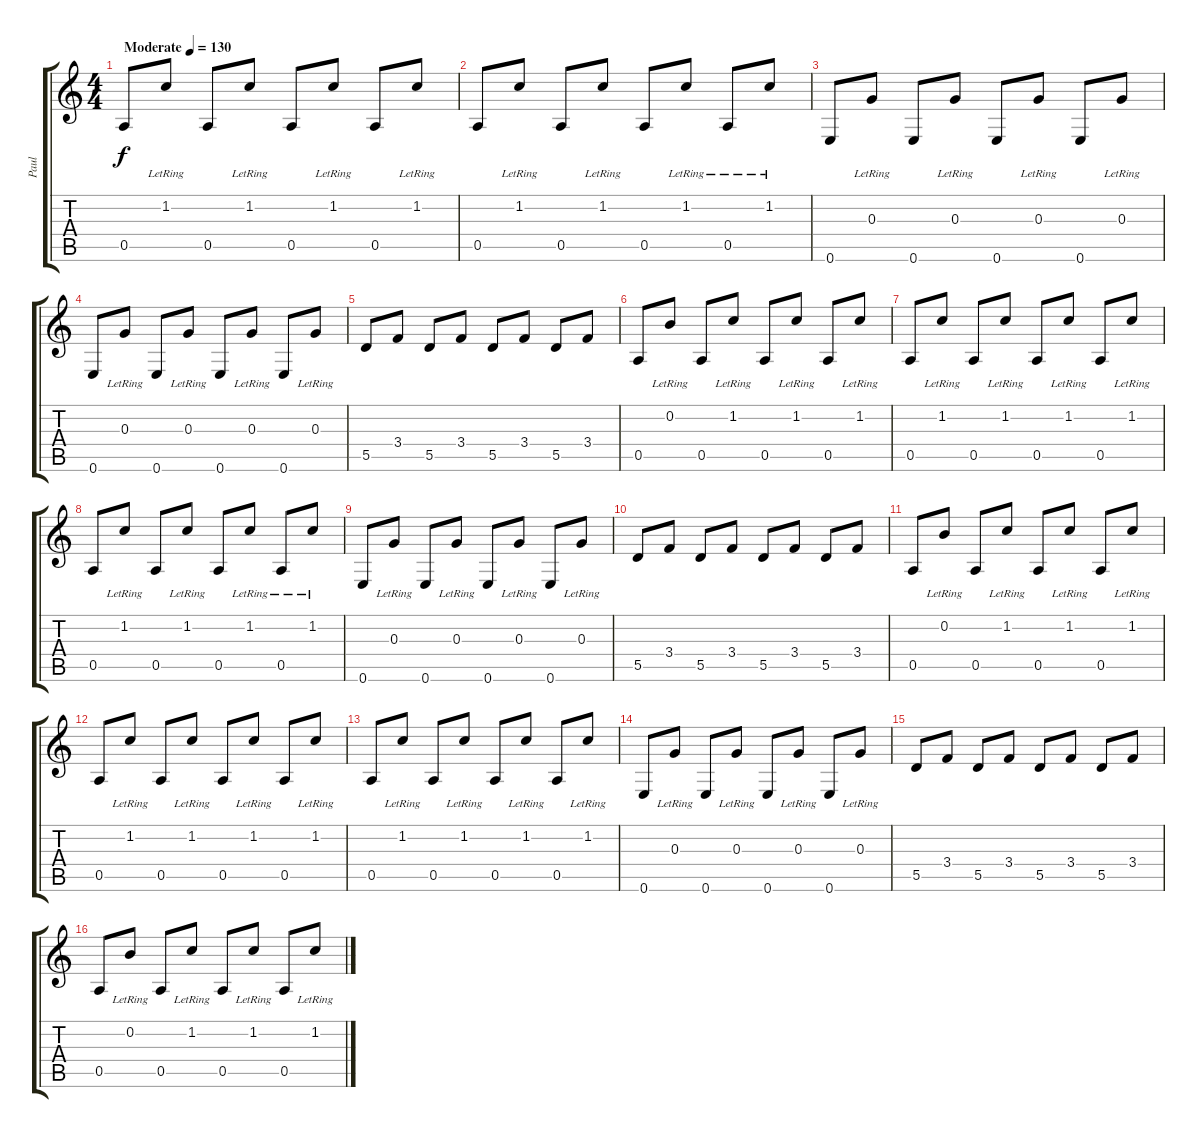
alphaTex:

\track ("Paul" "Paul") {instrument electricguitarclean}
\staff {score tabs}
\tuning (E4 B3 G3 D3 A2 E2) {hide}
\ts (4 4)
\tempo (130 "Moderate")
\clef g2
\ks c
0.5.8{dy f instrument electricguitarclean} 1.2{lr}.8 0.5.8 1.2{lr}.8 0.5.8 1.2{lr}.8 0.5.8 1.2{lr}.8 |
0.5.8 1.2{lr}.8 0.5.8 1.2{lr}.8 0.5.8 1.2{lr}.8 0.5{lr}.8 1.2{lr}.8 |
0.6.8 0.3{lr}.8 0.6.8 0.3{lr}.8 0.6.8 0.3{lr}.8 0.6.8 0.3{lr}.8 |
0.6.8 0.3{lr}.8 0.6.8 0.3{lr}.8 0.6.8 0.3{lr}.8 0.6.8 0.3{lr}.8 |
5.5.8 3.4.8 5.5.8 3.4.8 5.5.8 3.4.8 5.5.8 3.4.8 |
0.5.8 0.2{lr}.8 0.5.8 1.2{lr}.8 0.5.8 1.2{lr}.8 0.5.8 1.2{lr}.8 |
0.5.8 1.2{lr}.8 0.5.8 1.2{lr}.8 0.5.8 1.2{lr}.8 0.5.8 1.2{lr}.8 |
0.5.8 1.2{lr}.8 0.5.8 1.2{lr}.8 0.5.8 1.2{lr}.8 0.5{lr}.8 1.2{lr}.8 |
0.6.8 0.3{lr}.8 0.6.8 0.3{lr}.8 0.6.8 0.3{lr}.8 0.6.8 0.3{lr}.8 |
5.5.8 3.4.8 5.5.8 3.4.8 5.5.8 3.4.8 5.5.8 3.4.8 |
0.5.8 0.2{lr}.8 0.5.8 1.2{lr}.8 0.5.8 1.2{lr}.8 0.5.8 1.2{lr}.8 |
0.5.8 1.2{lr}.8 0.5.8 1.2{lr}.8 0.5.8 1.2{lr}.8 0.5.8 1.2{lr}.8 |
0.5.8 1.2{lr}.8 0.5.8 1.2{lr}.8 0.5.8 1.2{lr}.8 0.5.8 1.2{lr}.8 |
0.6.8 0.3{lr}.8 0.6.8 0.3{lr}.8 0.6.8 0.3{lr}.8 0.6.8 0.3{lr}.8 |
5.5.8 3.4.8 5.5.8 3.4.8 5.5.8 3.4.8 5.5.8 3.4.8 |
0.5.8 0.2{lr}.8 0.5.8 1.2{lr}.8 0.5.8 1.2{lr}.8 0.5.8 1.2{lr}.8
